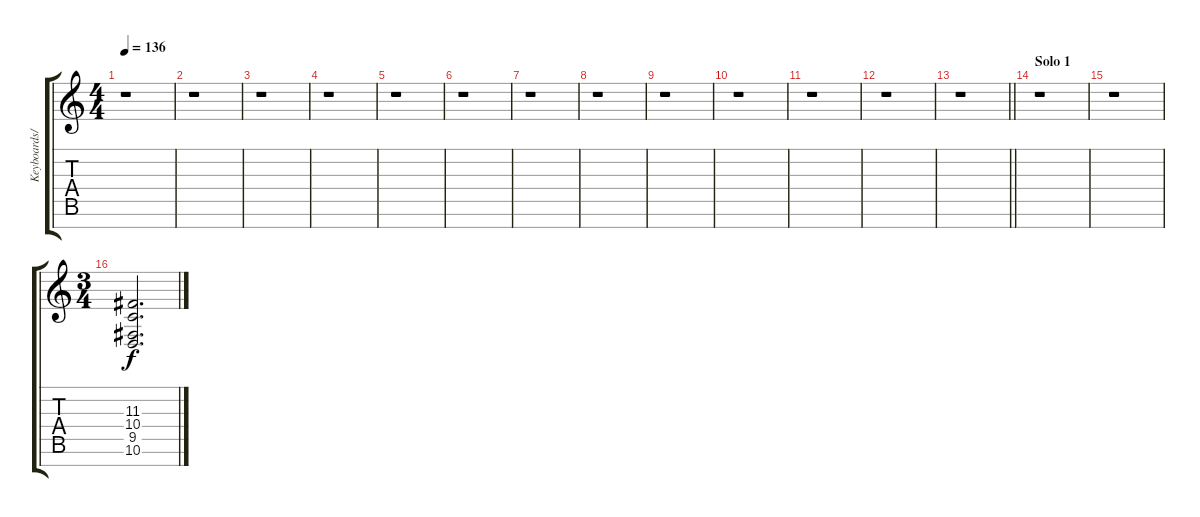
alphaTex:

\track ("Keyboards/Others" "Keyboards/") {instrument stringensemble1}
\staff {score tabs}
\tuning (E4 B3 G3 D3 A2 E2 B1) {hide}
\ts (4 4)
\tempo 136
\clef g2
\ks c
r.1{dy f} |
r.1 |
r.1 |
r.1 |
r.1 |
r.1 |
r.1 |
r.1 |
r.1 |
r.1 |
r.1 |
r.1 |
\barLineRight lightlight
r.1 |
\section ("" "Solo 1")
r.1 |
r.1 |
\ts (3 4)
(11.3 10.4 9.5 10.6).2{d volume 11 balance 8 instrument churchorgan}
